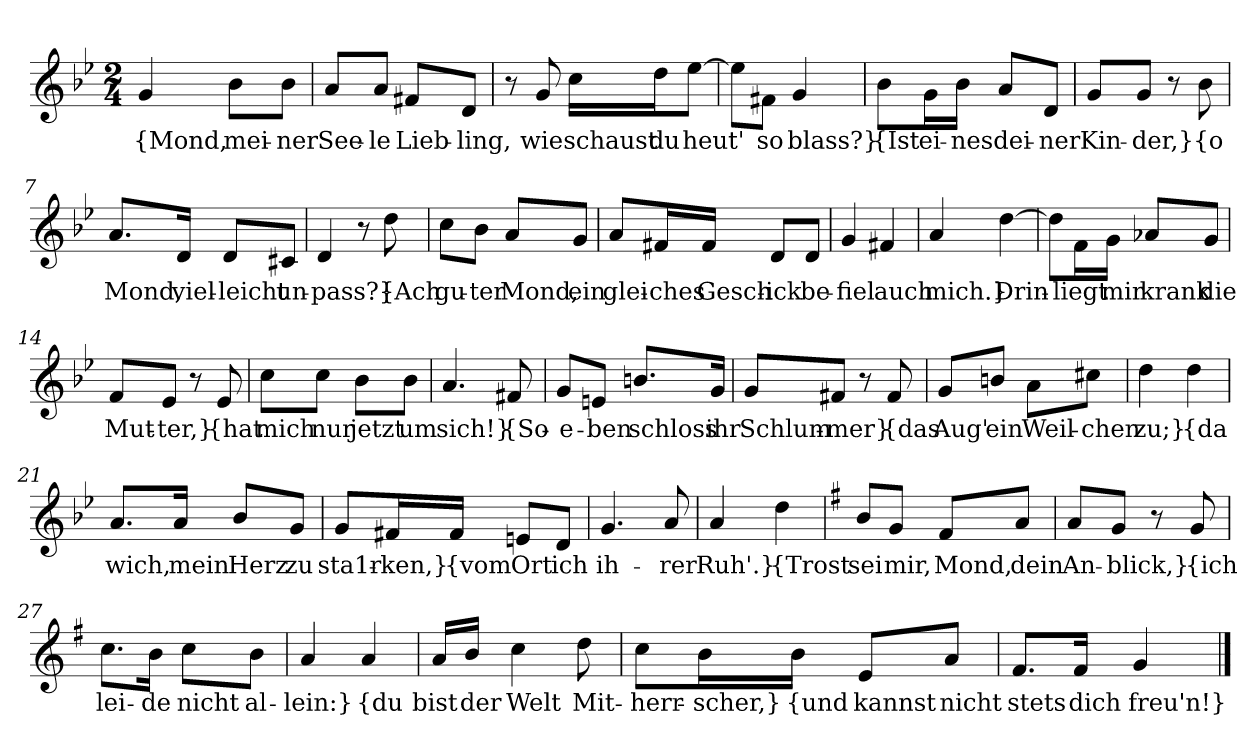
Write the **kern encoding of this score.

**kern	**text
*part1	*part1
*staff1	*staff1
*clefG2	*
*k[b-e-]	*
*M2/4	*
=1	=1
4g	{Mond,
8b-\L	mei-
8b-\J	-ner
=2	=2
8a/L	See-
8a/J	-le
8f#X/L	Lieb-
8d/J	-ling,
=3	=3
8r	.
8g	wie
16cc\LL	schaust
16dd\J	du
[8ee-\J	heut'
=4	=4
8ee-\L]	.
8f#X\J	so
4g	blass?}
=5	=5
8b-\L	{Ist
16g\L	ei-
16b-\JJ	-nes
8a/L	dei-
8d/J	-ner
=6	=6
8g/L	Kin-
8g/J	-der,}
8r	.
8b-	{o
=7	=7
8.a/L	Mond,
16d/Jk	viel-
8d/L	-leicht
8c#X/J	un-
=8	=8
4d	pass?}
8r	.
8dd	{Ach
=9	=9
8cc\L	gu-
8b-\J	-ter
8a/L	Mond,
8g/J	ein
=10	=10
8a/L	glei-
16f#X/L	-ches
16f#/JJ	Gesch-
8d/L	-ick
8d/J	be-
=11	=11
4g	-fiel
4f#X	auch
=12	=12
4a	mich.}
[4dd	Drin-
=13	=13
8dd\L]	.
16f\L	-liegt
16g\JJ	mir
8a-X/L	krank
8g/J	die
=14	=14
8f/L	Mut-
8e-/J	-ter,}
8r	.
8e-	{hat
=15	=15
8cc\L	mich
8cc\J	nur
8b-\L	jetzt
8b-\J	um
=16	=16
4.a	sich!}
8f#X	{So-
=17	=17
8g/L	-e-
8en/J	-ben
8.bn/L	schloss
16g/Jk	ihr
=18	=18
8g/L	Schlum-
8f#X/J	-mer}
8r	.
8f#	{das
=19	=19
8g/L	Aug'
8bn/J	ein
8a\L	Weil-
8cc#X\J	-chen
=20	=20
4dd	zu;}
4dd	{da
=21	=21
8.a/L	wich,
16a/Jk	mein
8b-/L	Herz
8g/J	zu
=22	=22
8g/L	sta1r-
16f#X/L	-ken,}
16f#/JJ	{vom
8en/L	Ort
8d/J	ich
=23	=23
4.g	ih-
8a	-rer
=24	=24
4a	Ruh'.}
4dd	{Trost
=25	=25
*k[f#]	*
8b/L	sei
8g/J	mir,
8f#/L	Mond,
8a/J	dein
=26	=26
8a/L	An-
8g/J	-blick,}
8r	.
8g	{ich
=27	=27
8.cc\L	lei-
16b\Jk	-de
8cc\L	nicht
8b\J	al-
=28	=28
4a	-lein:}
4a	{du
=29	=29
16a/LL	bist
16b/JJ	der
4cc	Welt
8dd	Mit-
=30	=30
8cc\L	-herr-
16b\L	-scher,}
16b\JJ	{und
8e/L	kannst
8a/J	nicht
=31	=31
8.f#/L	stets
16f#/Jk	dich
4g	freu'n!}
==	==
*-	*-
